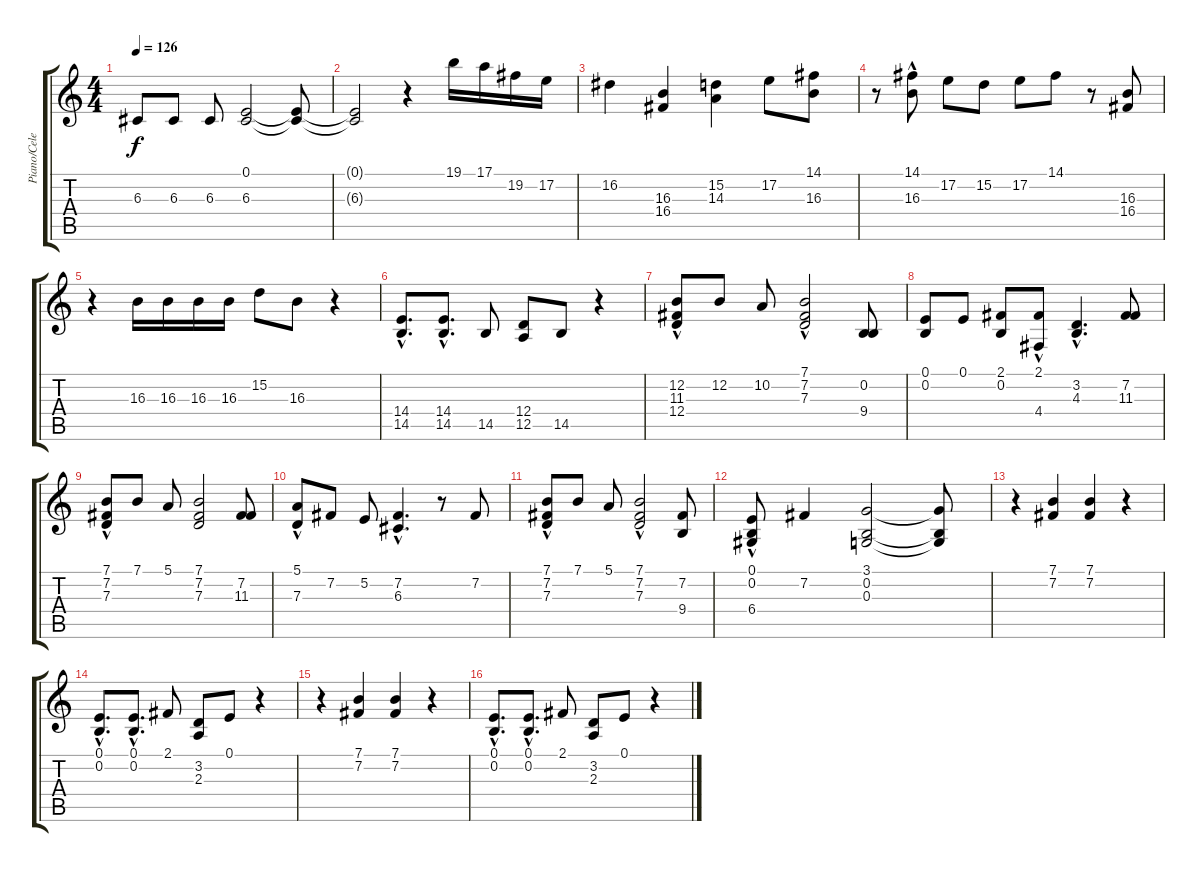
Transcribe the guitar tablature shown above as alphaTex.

\track ("Piano/Celeste" "Piano/Cele") {instrument pad3polysynth}
\staff {score tabs}
\tuning (E4 B3 G3 D3 A2 E2) {hide}
\ts (4 4)
\tempo 126
\clef g2
\ks c
6.3.8{dy f} 6.3.8 6.3.8 (0.1 6.3).2 (0.1{t} 6.3{t}).8 |
(0.1{t} 6.3{t}).2 r.4 19.1.16 17.1.16 19.2.16 17.2.16 |
16.2.4 (16.3 16.4).4 (15.2 14.3).4 17.2.8 (14.1 16.3).8 |
r.8 (14.1 16.3{hac}).8 17.2.8 15.2.8 17.2.8 14.1.8 r.8 (16.3 16.4).8 |
r.4 16.3.16 16.3.16 16.3.16 16.3.16 15.2.8 16.3.8 r.4 |
(14.4{hac} 14.5{hac}).8{d} (14.4{hac} 14.5{hac}).8{d} 14.5.8 (12.4 12.5).8 14.5.8 r.4 |
(12.2 11.3{hac} 12.4{hac}).8 12.2.8 10.2.8 (7.1{hac} 7.2 7.3).2 (0.2 9.4).8 |
(0.1 0.2).8 0.1.8 (2.1 0.2).8 (2.1 4.4{hac}).8 (3.2 4.3{hac}).4{d} (7.2 11.3).8 |
(7.1 7.2{hac} 7.3{hac}).8 7.1.8 5.1.8 (7.1 7.2 7.3).2 (7.2 11.3).8 |
(5.1 7.3{hac}).8 7.2.8 5.2.8 (7.2{hac} 6.3{hac}).4{d} r.8 7.2.8 |
(7.1 7.2{hac} 7.3{hac}).8 7.1.8 5.1.8 (7.1{hac} 7.2 7.3).2 (7.2 9.4).8 |
(0.1 0.2{hac} 6.4{hac}).8 7.2.4 (3.1 0.2 0.3).2 (3.1{t} 0.2{t} 0.3{t}).8 |
r.4 (7.1 7.2).4 (7.1 7.2).4 r.4 |
(0.1{hac} 0.2{hac}).8{d} (0.1{hac} 0.2).8{d} 2.1.8 (3.2 2.3).8 0.1.8 r.4 |
r.4 (7.1 7.2).4 (7.1 7.2).4 r.4 |
(0.1{hac} 0.2{hac}).8{d} (0.1{hac} 0.2).8{d} 2.1.8 (3.2 2.3).8 0.1.8 r.4
